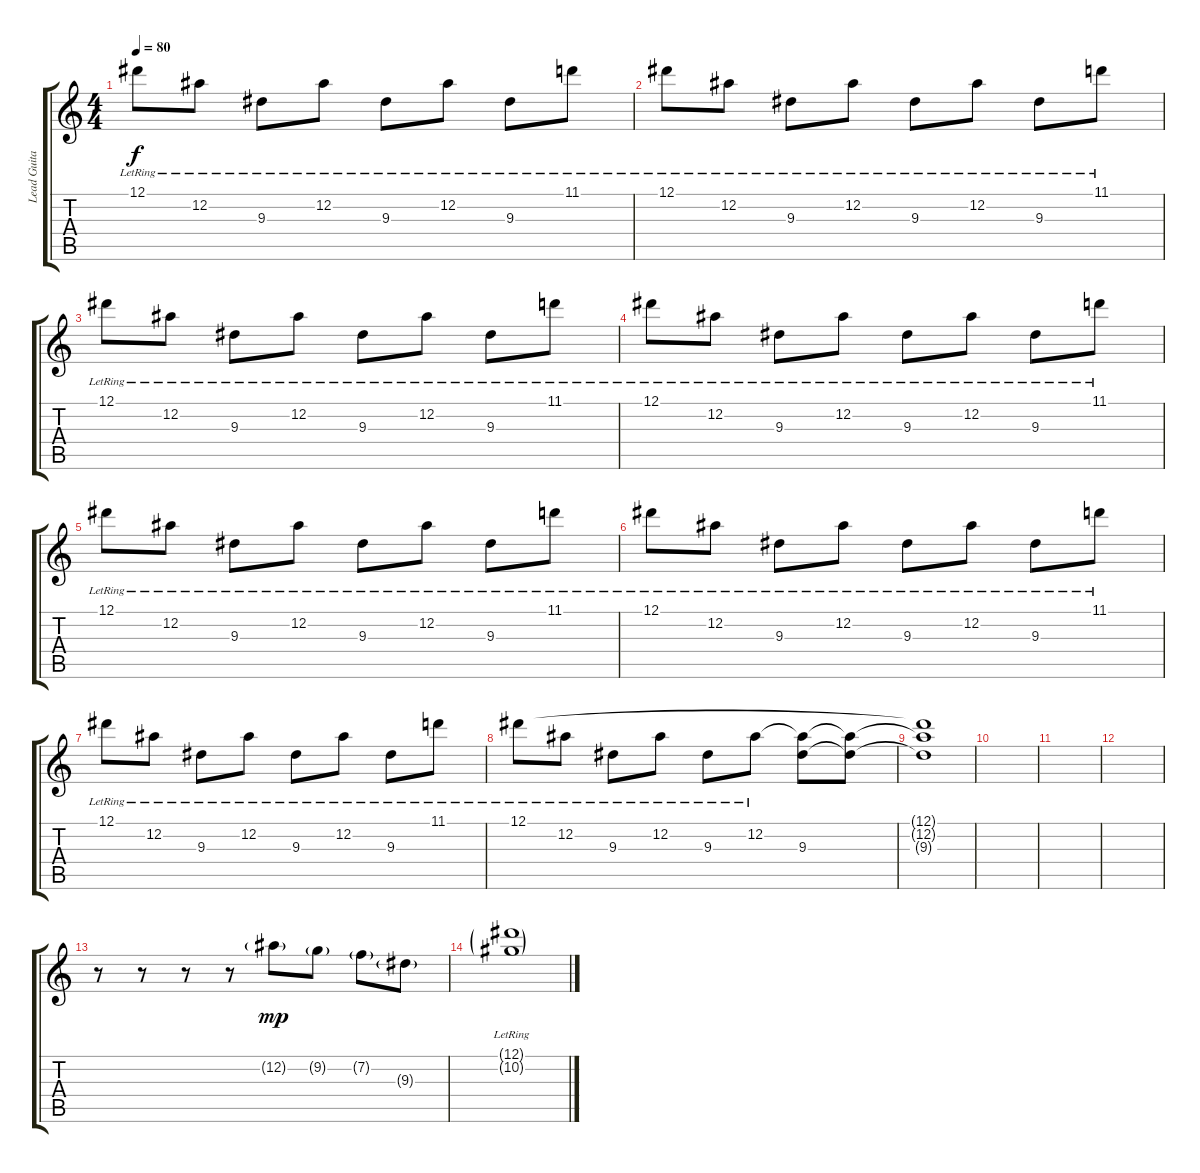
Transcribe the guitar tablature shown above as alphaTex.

\track ("Lead Guitar" "Lead Guita") {instrument overdrivenguitar}
\staff {score tabs}
\tuning (Eb4 Bb3 Gb3 Db3 Ab2 Eb2) {hide}
\ts (4 4)
\tempo 80
\clef g2
\ks c
12.1{lr}.8{dy f} 12.2{lr}.8 9.3{lr}.8 12.2{lr}.8 9.3{lr}.8 12.2{lr}.8 9.3{lr}.8 11.1{lr}.8 |
12.1{lr}.8 12.2{lr}.8 9.3{lr}.8 12.2{lr}.8 9.3{lr}.8 12.2{lr}.8 9.3{lr}.8 11.1{lr}.8 |
12.1{lr}.8 12.2{lr}.8 9.3{lr}.8 12.2{lr}.8 9.3{lr}.8 12.2{lr}.8 9.3{lr}.8 11.1{lr}.8 |
12.1{lr}.8 12.2{lr}.8 9.3{lr}.8 12.2{lr}.8 9.3{lr}.8 12.2{lr}.8 9.3{lr}.8 11.1{lr}.8 |
12.1{lr}.8 12.2{lr}.8 9.3{lr}.8 12.2{lr}.8 9.3{lr}.8 12.2{lr}.8 9.3{lr}.8 11.1{lr}.8 |
12.1{lr}.8 12.2{lr}.8 9.3{lr}.8 12.2{lr}.8 9.3{lr}.8 12.2{lr}.8 9.3{lr}.8 11.1{lr}.8 |
12.1{lr}.8 12.2{lr}.8 9.3{lr}.8 12.2{lr}.8 9.3{lr}.8 12.2{lr}.8 9.3{lr}.8 11.1{lr}.8 |
12.1{lr}.8 12.2{lr}.8 9.3{lr}.8 12.2{lr}.8 9.3{lr}.8 12.2{lr}.8 (12.2{t} 9.3).8 (12.2{t} 9.3{t}).8 |
(12.1{t} 12.2{t} 9.3{t}).1 |
|
|
|
r.8 r.8 r.8 r.8 12.2{g}.8{dy mp} 9.2{g}.8 7.2{g}.8 9.3{g}.8 |
(12.1{g lr} 10.2{g lr}).1
